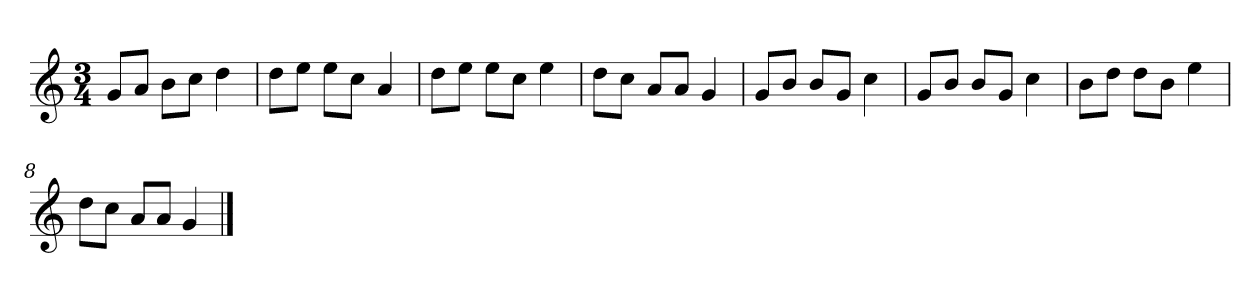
**kern
*part1
*staff1
*clefG2
*k[]
*M3/4
=
8g/L
8a/J
8b\L
8cc\J
4dd
=2
8dd\L
8ee\J
8ee\L
8cc\J
4a
=3
8dd\L
8ee\J
8ee\L
8cc\J
4ee
=4
8dd\L
8cc\J
8a/L
8a/J
4g
=5y
8g/L
8b/J
8b/L
8g/J
4cc
=6
8g/L
8b/J
8b/L
8g/J
4cc
=7
8b\L
8dd\J
8dd\L
8b\J
4ee
=8
8dd\L
8cc\J
8a/L
8a/J
4g
==
*-
